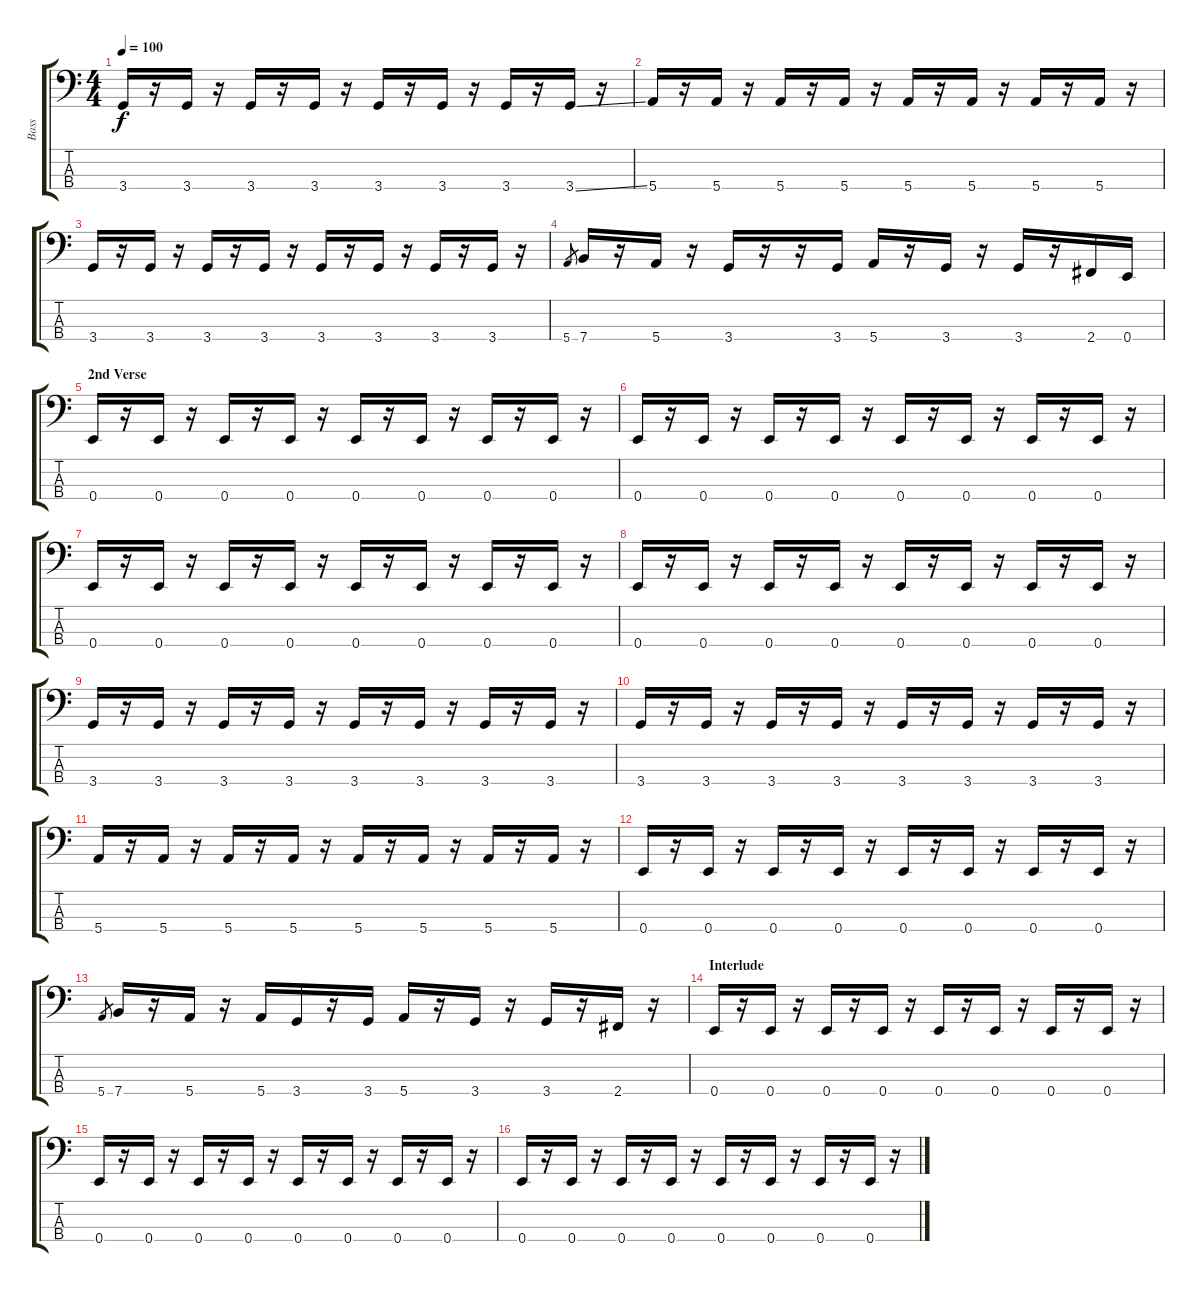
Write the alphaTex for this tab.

\track ("Bass" "Bass") {instrument electricbasspick}
\staff {score tabs}
\tuning (G2 D2 A1 E1) {hide}
\ts (4 4)
\tempo 100
\clef f4
\ks c
3.4.16{dy f} r.16 3.4.16 r.16 3.4.16 r.16 3.4.16 r.16 3.4.16 r.16 3.4.16 r.16 3.4.16 r.16 3.4{ss}.16 r.16 |
5.4.16 r.16 5.4.16 r.16 5.4.16 r.16 5.4.16 r.16 5.4.16 r.16 5.4.16 r.16 5.4.16 r.16 5.4.16 r.16 |
3.4.16 r.16 3.4.16 r.16 3.4.16 r.16 3.4.16 r.16 3.4.16 r.16 3.4.16 r.16 3.4.16 r.16 3.4.16 r.16 |
5.4.8{gr} 7.4.16 r.16 5.4.16 r.16 3.4.16 r.16 r.16 3.4.16 5.4.16 r.16 3.4.16 r.16 3.4.16 r.16 2.4.16 0.4.16 |
\section ("" "2nd Verse")
0.4.16 r.16 0.4.16 r.16 0.4.16 r.16 0.4.16 r.16 0.4.16 r.16 0.4.16 r.16 0.4.16 r.16 0.4.16 r.16 |
0.4.16 r.16 0.4.16 r.16 0.4.16 r.16 0.4.16 r.16 0.4.16 r.16 0.4.16 r.16 0.4.16 r.16 0.4.16 r.16 |
0.4.16 r.16 0.4.16 r.16 0.4.16 r.16 0.4.16 r.16 0.4.16 r.16 0.4.16 r.16 0.4.16 r.16 0.4.16 r.16 |
0.4.16 r.16 0.4.16 r.16 0.4.16 r.16 0.4.16 r.16 0.4.16 r.16 0.4.16 r.16 0.4.16 r.16 0.4.16 r.16 |
3.4.16 r.16 3.4.16 r.16 3.4.16 r.16 3.4.16 r.16 3.4.16 r.16 3.4.16 r.16 3.4.16 r.16 3.4.16 r.16 |
3.4.16 r.16 3.4.16 r.16 3.4.16 r.16 3.4.16 r.16 3.4.16 r.16 3.4.16 r.16 3.4.16 r.16 3.4.16 r.16 |
5.4.16 r.16 5.4.16 r.16 5.4.16 r.16 5.4.16 r.16 5.4.16 r.16 5.4.16 r.16 5.4.16 r.16 5.4.16 r.16 |
0.4.16 r.16 0.4.16 r.16 0.4.16 r.16 0.4.16 r.16 0.4.16 r.16 0.4.16 r.16 0.4.16 r.16 0.4.16 r.16 |
5.4.8{gr} 7.4.16 r.16 5.4.16 r.16 5.4.16 3.4.16 r.16 3.4.16 5.4.16 r.16 3.4.16 r.16 3.4.16 r.16 2.4.16 r.16 |
\section ("" "Interlude")
0.4.16 r.16 0.4.16 r.16 0.4.16 r.16 0.4.16 r.16 0.4.16 r.16 0.4.16 r.16 0.4.16 r.16 0.4.16 r.16 |
0.4.16 r.16 0.4.16 r.16 0.4.16 r.16 0.4.16 r.16 0.4.16 r.16 0.4.16 r.16 0.4.16 r.16 0.4.16 r.16 |
0.4.16 r.16 0.4.16 r.16 0.4.16 r.16 0.4.16 r.16 0.4.16 r.16 0.4.16 r.16 0.4.16 r.16 0.4.16 r.16
